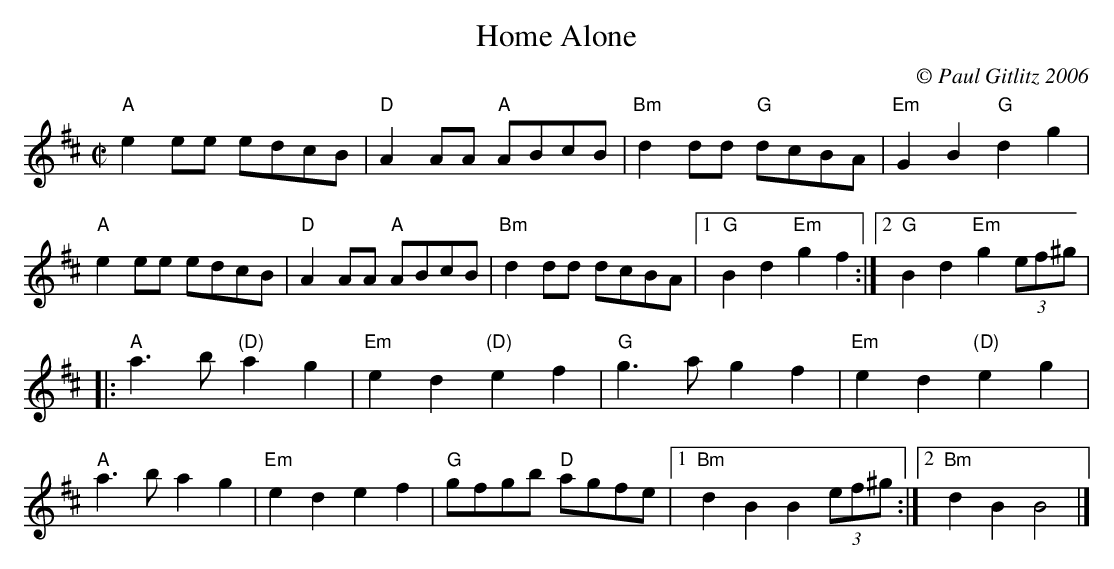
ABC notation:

X:1
T:Home Alone
M:C|
L:1/8
C:© Paul Gitlitz 2006
K:D
"A"e2ee edcB|"D"A2AA "A"ABcB|"Bm"d2dd "G"dcBA|"Em"G2B2"G"d2g2|!
"A"e2ee edcB|"D"A2AA "A"ABcB|"Bm"d2dd dcBA|1"G"B2d2"Em"g2f2:|2"G"B2d2"Em"g2(3ef^g|!
|:"A"a3b "(D)"a2g2|"Em"e2d2"(D)"e2f2|"G"g3a g2f2|"Em"e2d2"(D)"e2g2|!
"A"a3b a2g2|"Em"e2d2e2f2|"G"gfgb "D"agfe|1"Bm"d2B2B2(3ef^g:|2"Bm"d2B2B4|]
